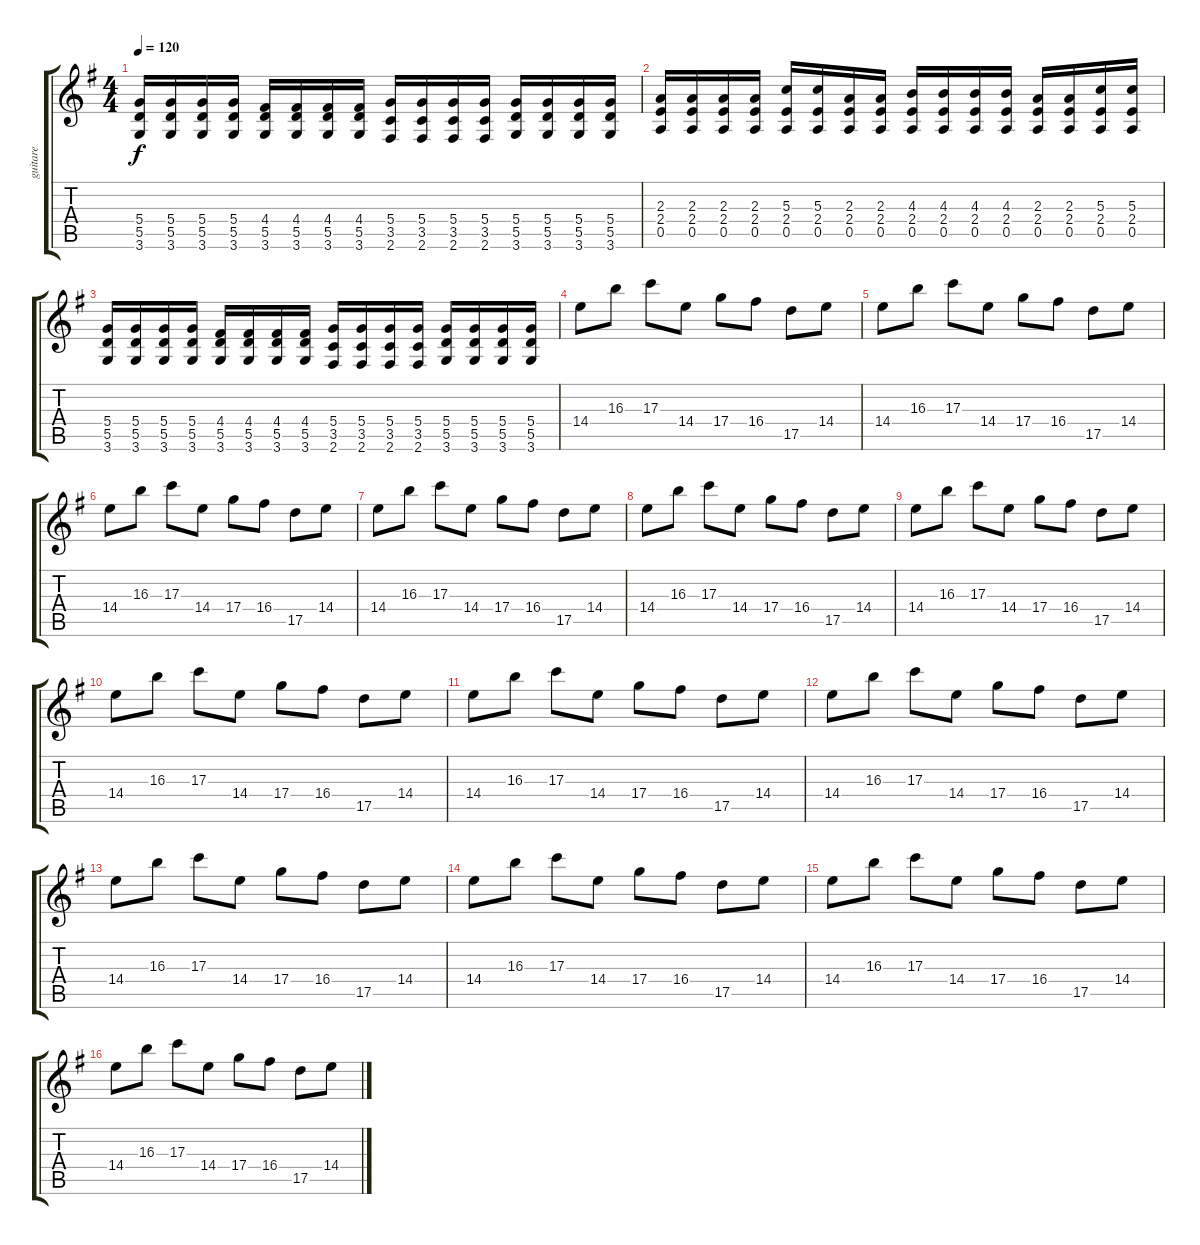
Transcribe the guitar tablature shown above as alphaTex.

\track ("guitare" "guitare") {instrument distortionguitar}
\staff {score tabs}
\tuning (E4 B3 G3 D3 A2 E2) {hide}
\ts (4 4)
\tempo 120
\clef g2
\ks g
(5.4 5.5 3.6).16{dy f} (5.4 5.5 3.6).16 (5.4 5.5 3.6).16 (5.4 5.5 3.6).16 (4.4 5.5 3.6).16 (4.4 5.5 3.6).16 (4.4 5.5 3.6).16 (4.4 5.5 3.6).16 (5.4 3.5 2.6).16 (5.4 3.5 2.6).16 (5.4 3.5 2.6).16 (5.4 3.5 2.6).16 (5.4 5.5 3.6).16 (5.4 5.5 3.6).16 (5.4 5.5 3.6).16 (5.4 5.5 3.6).16 |
(2.3 2.4 0.5).16 (2.3 2.4 0.5).16 (2.3 2.4 0.5).16 (2.3 2.4 0.5).16 (5.3 2.4 0.5).16 (5.3 2.4 0.5).16 (2.3 2.4 0.5).16 (2.3 2.4 0.5).16 (4.3 2.4 0.5).16 (4.3 2.4 0.5).16 (4.3 2.4 0.5).16 (4.3 2.4 0.5).16 (2.3 2.4 0.5).16 (2.3 2.4 0.5).16 (5.3 2.4 0.5).16 (5.3 2.4 0.5).16 |
(5.4 5.5 3.6).16 (5.4 5.5 3.6).16 (5.4 5.5 3.6).16 (5.4 5.5 3.6).16 (4.4 5.5 3.6).16 (4.4 5.5 3.6).16 (4.4 5.5 3.6).16 (4.4 5.5 3.6).16 (5.4 3.5 2.6).16 (5.4 3.5 2.6).16 (5.4 3.5 2.6).16 (5.4 3.5 2.6).16 (5.4 5.5 3.6).16 (5.4 5.5 3.6).16 (5.4 5.5 3.6).16 (5.4 5.5 3.6).16 |
14.4.8{instrument distortionguitar} 16.3.8 17.3.8 14.4.8 17.4.8 16.4.8 17.5.8 14.4.8 |
14.4.8 16.3.8 17.3.8 14.4.8 17.4.8 16.4.8 17.5.8 14.4.8 |
14.4.8 16.3.8 17.3.8 14.4.8 17.4.8 16.4.8 17.5.8 14.4.8 |
14.4.8 16.3.8 17.3.8 14.4.8 17.4.8 16.4.8 17.5.8 14.4.8 |
14.4.8 16.3.8 17.3.8 14.4.8 17.4.8 16.4.8 17.5.8 14.4.8 |
14.4.8 16.3.8 17.3.8 14.4.8 17.4.8 16.4.8 17.5.8 14.4.8 |
14.4.8 16.3.8 17.3.8 14.4.8 17.4.8 16.4.8 17.5.8 14.4.8 |
14.4.8 16.3.8 17.3.8 14.4.8 17.4.8 16.4.8 17.5.8 14.4.8 |
14.4.8{instrument distortionguitar} 16.3.8 17.3.8 14.4.8 17.4.8 16.4.8 17.5.8 14.4.8 |
14.4.8 16.3.8 17.3.8 14.4.8 17.4.8 16.4.8 17.5.8 14.4.8 |
14.4.8 16.3.8 17.3.8 14.4.8 17.4.8 16.4.8 17.5.8 14.4.8 |
14.4.8 16.3.8 17.3.8 14.4.8 17.4.8 16.4.8 17.5.8 14.4.8 |
14.4.8 16.3.8 17.3.8 14.4.8 17.4.8 16.4.8 17.5.8 14.4.8
